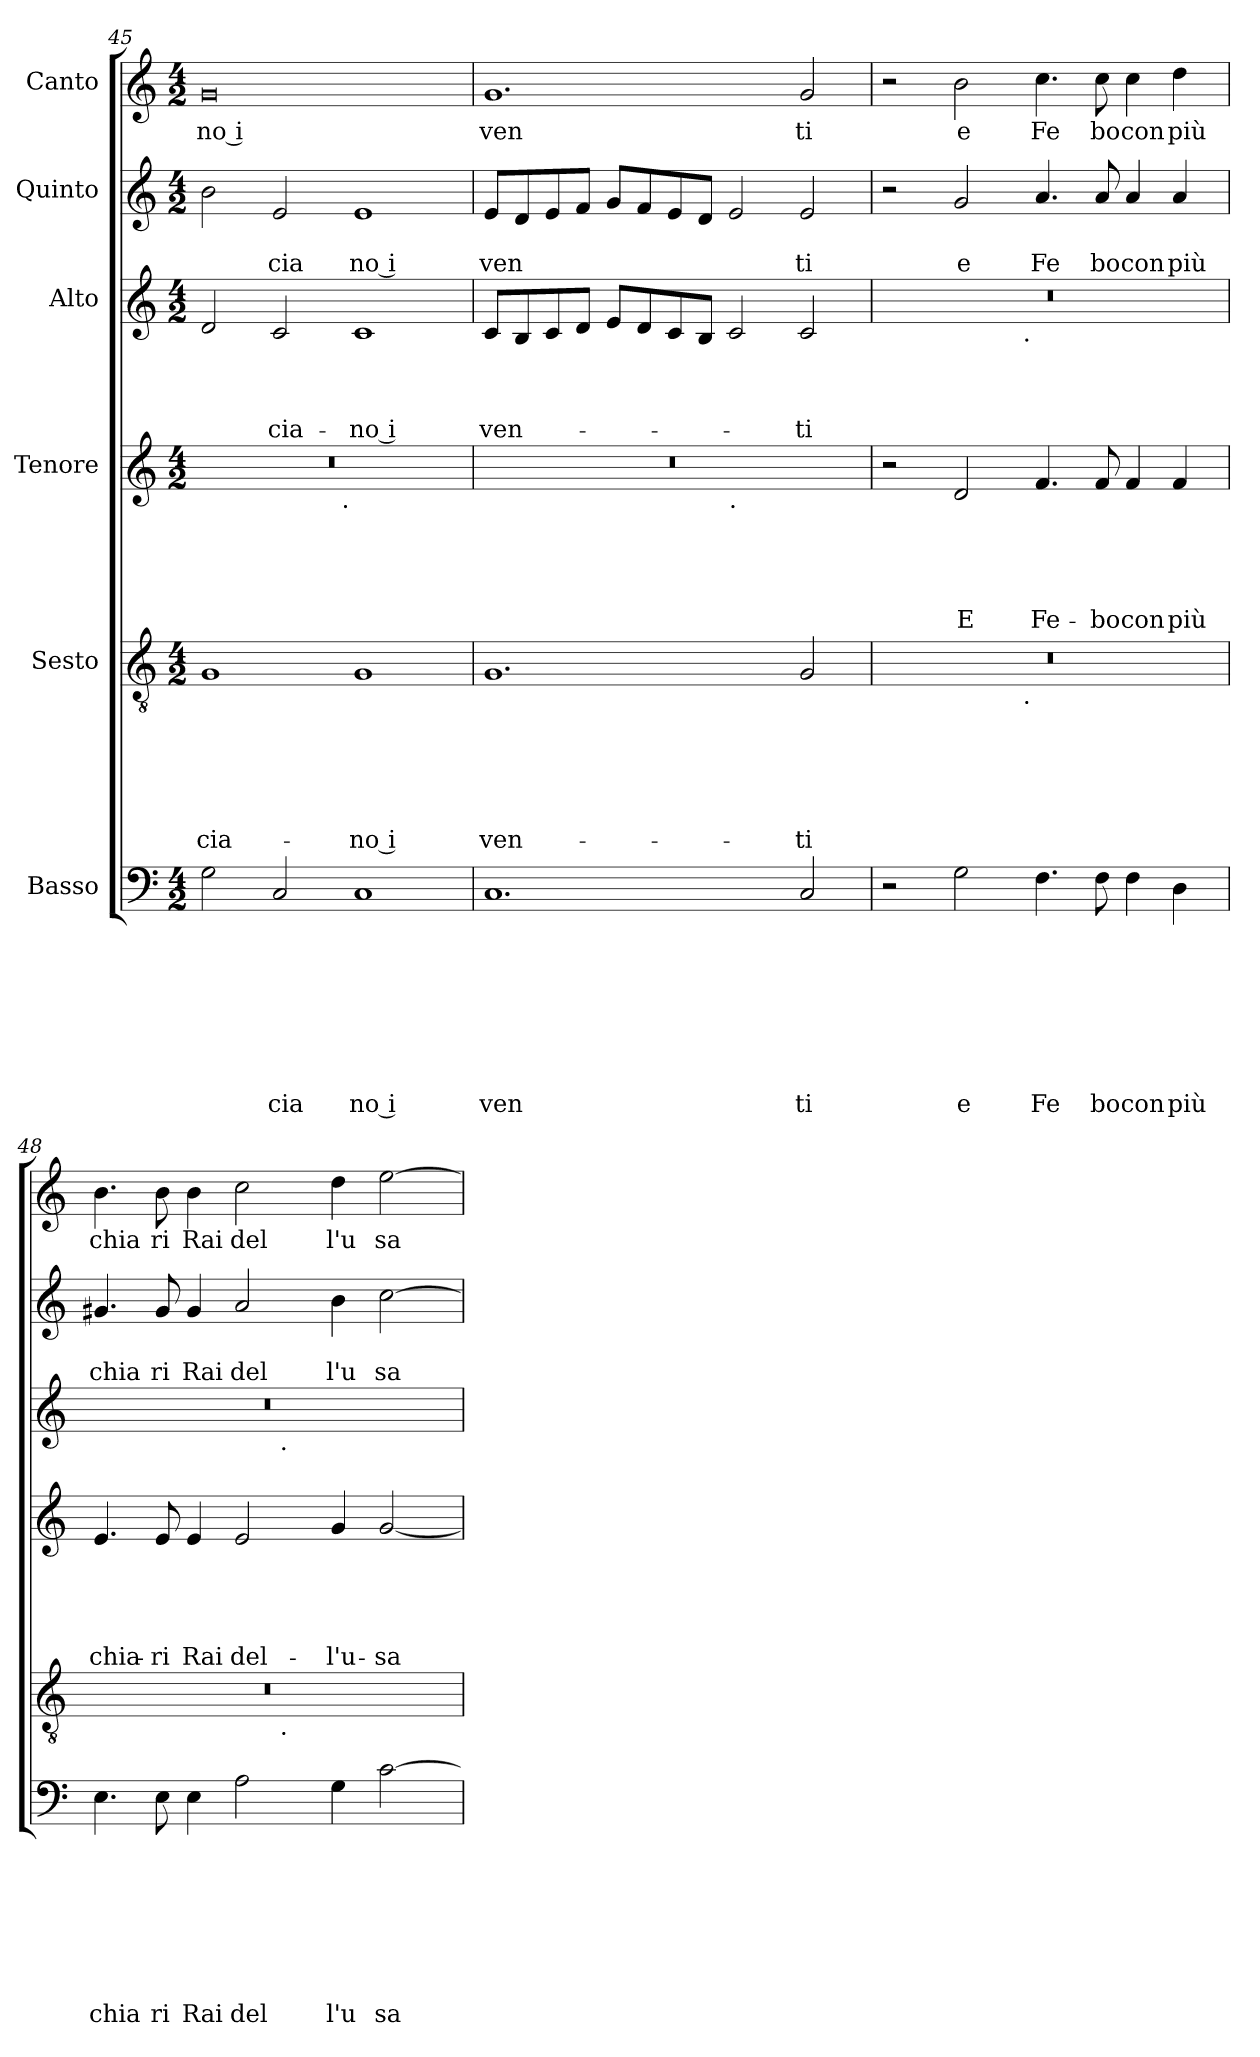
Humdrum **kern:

**kern	**text	**text	**text	**text	**text	**text	**text	**text	**kern	**text	**text	**text	**text	**text	**text	**kern	**text	**text	**text	**text	**text	**kern	**text	**text	**text	**text	**kern	**text	**text	**kern	**text
*part6	*part6	*part6	*part6	*part6	*part6	*part6	*part6	*part6	*part5	*part5	*part5	*part5	*part5	*part5	*part5	*part4	*part4	*part4	*part4	*part4	*part4	*part3	*part3	*part3	*part3	*part3	*part2	*part2	*part2	*part1	*part1
*staff6	*staff6	*staff6	*staff6	*staff6	*staff6	*staff6	*staff6	*staff6	*staff5	*staff5	*staff5	*staff5	*staff5	*staff5	*staff5	*staff4	*staff4	*staff4	*staff4	*staff4	*staff4	*staff3	*staff3	*staff3	*staff3	*staff3	*staff2	*staff2	*staff2	*staff1	*staff1
*I"Basso	*	*	*	*	*	*	*	*	*I"Sesto	*	*	*	*	*	*	*I"Tenore	*	*	*	*	*	*I"Alto	*	*	*	*	*I"Quinto	*	*	*I"Canto	*
!!LO:LB:g=z
*clefF4	*	*	*	*	*	*	*	*	*clefGv2	*	*	*	*	*	*	*clefG2	*	*	*	*	*	*clefG2	*	*	*	*	*clefG2	*	*	*clefG2	*
*k[]	*	*	*	*	*	*	*	*	*k[]	*	*	*	*	*	*	*k[]	*	*	*	*	*	*k[]	*	*	*	*	*k[]	*	*	*k[]	*
*C:	*	*	*	*	*	*	*	*	*C:	*	*	*	*	*	*	*C:	*	*	*	*	*	*C:	*	*	*	*	*C:	*	*	*C:	*
*M4/2	*	*	*	*	*	*	*	*	*M4/2	*	*	*	*	*	*	*M4/2	*	*	*	*	*	*M4/2	*	*	*	*	*M4/2	*	*	*M4/2	*
=45	=45	=45	=45	=45	=45	=45	=45	=45	=45	=45	=45	=45	=45	=45	=45	=45	=45	=45	=45	=45	=45	=45	=45	=45	=45	=45	=45	=45	=45	=45	=45
!	!	!	!	!	!	!	!	!	!	!	!	!	!	!	!LO:LY:b	!	!	!	!	!	!	!	!	!	!	!	!	!	!	!	!LO:LY:b:rj
*	*	*	*	*	*	*	*	*	*	*	*	*	*	*	*	*^	*	*	*	*	*	*	*	*	*	*	*	*	*	*	*
2G\	.	.	.	.	.	.	.	.	1G	.	.	.	.	.	cia-	0r	2ryy	.	.	.	.	.	2d/	.	.	.	.	2b\	.	.	0g	no i
!	!	!	!	!	!	!	!	!LO:LY:b	!	!	!	!	!	!	!	!	!	!	!	!	!	!	!	!	!	!	!LO:LY:b	!	!	!LO:LY:b	!	!
2C/	.	.	.	.	.	.	.	-cia	.	.	.	.	.	.	.	.	4...ryy	.	.	.	.	.	2c/	.	.	.	-cia-	2e/	.	cia	.	.
!	!	!	!	!	!	!	!	!	!	!	!	!	!	!	!	!	!LO:TX:b:t=.	!	!	!	!	!	!	!	!	!	!	!	!	!	!	!
.	.	.	.	.	.	.	.	.	.	.	.	.	.	.	.	.	1ryy	.	.	.	.	.	.	.	.	.	.	.	.	.	.	.
!	!	!	!	!	!	!	!	!LO:LY:b:rj	!	!	!	!	!	!	!LO:LY:b:rj	!	!	!	!	!	!	!	!	!	!	!	!LO:LY:b:rj	!	!	!LO:LY:b:rj	!	!
1C	.	.	.	.	.	.	.	no i	1G	.	.	.	.	.	-no i	.	.	.	.	.	.	.	1c	.	.	.	-no i	1e	.	no i	.	.
.	.	.	.	.	.	.	.	.	.	.	.	.	.	.	.	.	32ryy	.	.	.	.	.	.	.	.	.	.	.	.	.	.	.
=46	=46	=46	=46	=46	=46	=46	=46	=46	=46	=46	=46	=46	=46	=46	=46	=46	=46	=46	=46	=46	=46	=46	=46	=46	=46	=46	=46	=46	=46	=46	=46	=46
!	!	!	!	!	!	!	!	!LO:LY:b	!	!	!	!	!	!	!LO:LY:b	!	!	!	!	!	!	!	!	!	!	!	!LO:LY:b	!	!	!LO:LY:b	!	!LO:LY:b
1.C	.	.	.	.	.	.	.	ven	1.G	.	.	.	.	.	ven-	0r	1ryy	.	.	.	.	.	8c/L	.	.	.	ven-	8e/L	.	ven	1.g	ven
.	.	.	.	.	.	.	.	.	.	.	.	.	.	.	.	.	.	.	.	.	.	.	8B/	.	.	.	.	8d/	.	.	.	.
.	.	.	.	.	.	.	.	.	.	.	.	.	.	.	.	.	.	.	.	.	.	.	8c/	.	.	.	.	8e/	.	.	.	.
.	.	.	.	.	.	.	.	.	.	.	.	.	.	.	.	.	.	.	.	.	.	.	8d/J	.	.	.	.	8f/J	.	.	.	.
.	.	.	.	.	.	.	.	.	.	.	.	.	.	.	.	.	.	.	.	.	.	.	8e/L	.	.	.	.	8g/L	.	.	.	.
.	.	.	.	.	.	.	.	.	.	.	.	.	.	.	.	.	.	.	.	.	.	.	8d/	.	.	.	.	8f/	.	.	.	.
.	.	.	.	.	.	.	.	.	.	.	.	.	.	.	.	.	.	.	.	.	.	.	8c/	.	.	.	.	8e/	.	.	.	.
.	.	.	.	.	.	.	.	.	.	.	.	.	.	.	.	.	.	.	.	.	.	.	8B/J	.	.	.	.	8d/J	.	.	.	.
!	!	!	!	!	!	!	!	!	!	!	!	!	!	!	!	!	!LO:TX:b:t=.	!	!	!	!	!	!	!	!	!	!	!	!	!	!	!
.	.	.	.	.	.	.	.	.	.	.	.	.	.	.	.	.	1ryy	.	.	.	.	.	2c/	.	.	.	.	2e/	.	.	.	.
!	!	!	!	!	!	!	!	!LO:LY:b	!	!	!	!	!	!	!LO:LY:b	!	!	!	!	!	!	!	!	!	!	!	!LO:LY:b	!	!	!LO:LY:b	!	!LO:LY:b
2C/	.	.	.	.	.	.	.	ti	2G/	.	.	.	.	.	-ti	.	.	.	.	.	.	.	2c/	.	.	.	-ti	2e/	.	ti	2g/	ti
*	*	*	*	*	*	*	*	*	*	*	*	*	*	*	*	*v	*v	*	*	*	*	*	*	*	*	*	*	*	*	*	*	*
=47	=47	=47	=47	=47	=47	=47	=47	=47	=47	=47	=47	=47	=47	=47	=47	=47	=47	=47	=47	=47	=47	=47	=47	=47	=47	=47	=47	=47	=47	=47	=47
*	*	*	*	*	*	*	*	*	*^	*	*	*	*	*	*	*	*	*	*	*	*	*^	*	*	*	*	*	*	*	*	*
2r	.	.	.	.	.	.	.	.	0r	2ryy	.	.	.	.	.	.	2r	.	.	.	.	.	0r	2ryy	.	.	.	.	2r	.	.	2r	.
!	!	!	!	!	!	!	!	!LO:LY:b	!	!	!	!	!	!	!	!	!	!	!	!	!	!LO:LY:b	!	!	!	!	!	!	!	!	!LO:LY:b	!	!LO:LY:b
2G\	.	.	.	.	.	.	.	e	.	4...ryy	.	.	.	.	.	.	2d/	.	.	.	.	E	.	4...ryy	.	.	.	.	2g/	.	e	2b\	e
!	!	!	!	!	!	!	!	!	!	!	!	!	!	!	!	!	!	!	!	!	!	!	!	!LO:TX:b:t=.	!	!	!	!	!	!	!	!	!
!	!	!	!	!	!	!	!	!	!	!LO:TX:b:t=.	!	!	!	!	!	!	!	!	!	!	!	!	!	!	!	!	!	!	!	!	!	!	!
.	.	.	.	.	.	.	.	.	.	1ryy	.	.	.	.	.	.	.	.	.	.	.	.	.	1ryy	.	.	.	.	.	.	.	.	.
!	!	!	!	!	!	!	!	!LO:LY:b	!	!	!	!	!	!	!	!	!	!	!	!	!	!LO:LY:b	!	!	!	!	!	!	!	!	!LO:LY:b	!	!LO:LY:b
4.F\	.	.	.	.	.	.	.	Fe	.	.	.	.	.	.	.	.	4.f/	.	.	.	.	Fe-	.	.	.	.	.	.	4.a/	.	Fe	4.cc\	Fe
!	!	!	!	!	!	!	!	!LO:LY:b	!	!	!	!	!	!	!	!	!	!	!	!	!	!LO:LY:b	!	!	!	!	!	!	!	!	!LO:LY:b	!	!LO:LY:b
8F\	.	.	.	.	.	.	.	bo	.	.	.	.	.	.	.	.	8f/	.	.	.	.	-bo	.	.	.	.	.	.	8a/	.	bo	8cc\	bo
!	!	!	!	!	!	!	!	!LO:LY:b	!	!	!	!	!	!	!	!	!	!	!	!	!	!LO:LY:b	!	!	!	!	!	!	!	!	!LO:LY:b	!	!LO:LY:b
4F\	.	.	.	.	.	.	.	con	.	.	.	.	.	.	.	.	4f/	.	.	.	.	con	.	.	.	.	.	.	4a/	.	con	4cc\	con
!	!	!	!	!	!	!	!	!LO:LY:b	!	!	!	!	!	!	!	!	!	!	!	!	!	!LO:LY:b	!	!	!	!	!	!	!	!	!LO:LY:b	!	!LO:LY:b
4D\	.	.	.	.	.	.	.	più	.	.	.	.	.	.	.	.	4f/	.	.	.	.	più	.	.	.	.	.	.	4a/	.	più	4dd\	più
.	.	.	.	.	.	.	.	.	.	32ryy	.	.	.	.	.	.	.	.	.	.	.	.	.	32ryy	.	.	.	.	.	.	.	.	.
=48	=48	=48	=48	=48	=48	=48	=48	=48	=48	=48	=48	=48	=48	=48	=48	=48	=48	=48	=48	=48	=48	=48	=48	=48	=48	=48	=48	=48	=48	=48	=48	=48	=48
!	!	!	!	!	!	!	!	!LO:LY:b	!	!	!	!	!	!	!	!	!	!	!	!	!	!LO:LY:b	!	!	!	!	!	!	!	!	!LO:LY:b	!	!LO:LY:b
4.E\	.	.	.	.	.	.	.	chia	0r	2ryy	.	.	.	.	.	.	4.e/	.	.	.	.	chia-	0r	2ryy	.	.	.	.	4.g#X/	.	chia	4.b\	chia
!	!	!	!	!	!	!	!	!LO:LY:b	!	!	!	!	!	!	!	!	!	!	!	!	!	!LO:LY:b	!	!	!	!	!	!	!	!	!LO:LY:b	!	!LO:LY:b
8E\	.	.	.	.	.	.	.	ri	.	.	.	.	.	.	.	.	8e/	.	.	.	.	-ri	.	.	.	.	.	.	8g#/	.	ri	8b\	ri
!	!	!	!	!	!	!	!	!LO:LY:b	!	!	!	!	!	!	!	!	!	!	!	!	!	!LO:LY:b	!	!	!	!	!	!	!	!	!LO:LY:b	!	!LO:LY:b
4E\	.	.	.	.	.	.	.	Rai	.	4...ryy	.	.	.	.	.	.	4e/	.	.	.	.	Rai	.	4...ryy	.	.	.	.	4g#/	.	Rai	4b\	Rai
!	!	!	!	!	!	!	!	!LO:LY:b	!	!	!	!	!	!	!	!	!	!	!	!	!	!LO:LY:b	!	!	!	!	!	!	!	!	!LO:LY:b	!	!LO:LY:b
2A\	.	.	.	.	.	.	.	del	.	.	.	.	.	.	.	.	2e/	.	.	.	.	del-	.	.	.	.	.	.	2a/	.	del	2cc\	del
!	!	!	!	!	!	!	!	!	!	!	!	!	!	!	!	!	!	!	!	!	!	!	!	!LO:TX:b:t=.	!	!	!	!	!	!	!	!	!
!	!	!	!	!	!	!	!	!	!	!LO:TX:b:t=.	!	!	!	!	!	!	!	!	!	!	!	!	!	!	!	!	!	!	!	!	!	!	!
.	.	.	.	.	.	.	.	.	.	1ryy	.	.	.	.	.	.	.	.	.	.	.	.	.	1ryy	.	.	.	.	.	.	.	.	.
!	!	!	!	!	!	!	!	!LO:LY:b	!	!	!	!	!	!	!	!	!	!	!	!	!	!LO:LY:b	!	!	!	!	!	!	!	!	!LO:LY:b	!	!LO:LY:b
4G\	.	.	.	.	.	.	.	l'u	.	.	.	.	.	.	.	.	4g/	.	.	.	.	-l'u-	.	.	.	.	.	.	4b\	.	l'u	4dd\	l'u
!	!	!	!	!	!	!	!	!LO:LY:b	!	!	!	!	!	!	!	!	!	!	!	!	!	!LO:LY:b	!	!	!	!	!	!	!	!	!LO:LY:b	!	!LO:LY:b
[>2c\	.	.	.	.	.	.	.	sa	.	.	.	.	.	.	.	.	[<2g/	.	.	.	.	-sa-	.	.	.	.	.	.	[>2cc\	.	sa	[>2ee\	sa
.	.	.	.	.	.	.	.	.	.	32ryy	.	.	.	.	.	.	.	.	.	.	.	.	.	32ryy	.	.	.	.	.	.	.	.	.
*	*	*	*	*	*	*	*	*	*v	*v	*	*	*	*	*	*	*	*	*	*	*	*	*v	*v	*	*	*	*	*	*	*	*	*
=	=	=	=	=	=	=	=	=	=	=	=	=	=	=	=	=	=	=	=	=	=	=	=	=	=	=	=	=	=	=	=
*-	*-	*-	*-	*-	*-	*-	*-	*-	*-	*-	*-	*-	*-	*-	*-	*-	*-	*-	*-	*-	*-	*-	*-	*-	*-	*-	*-	*-	*-	*-	*-
